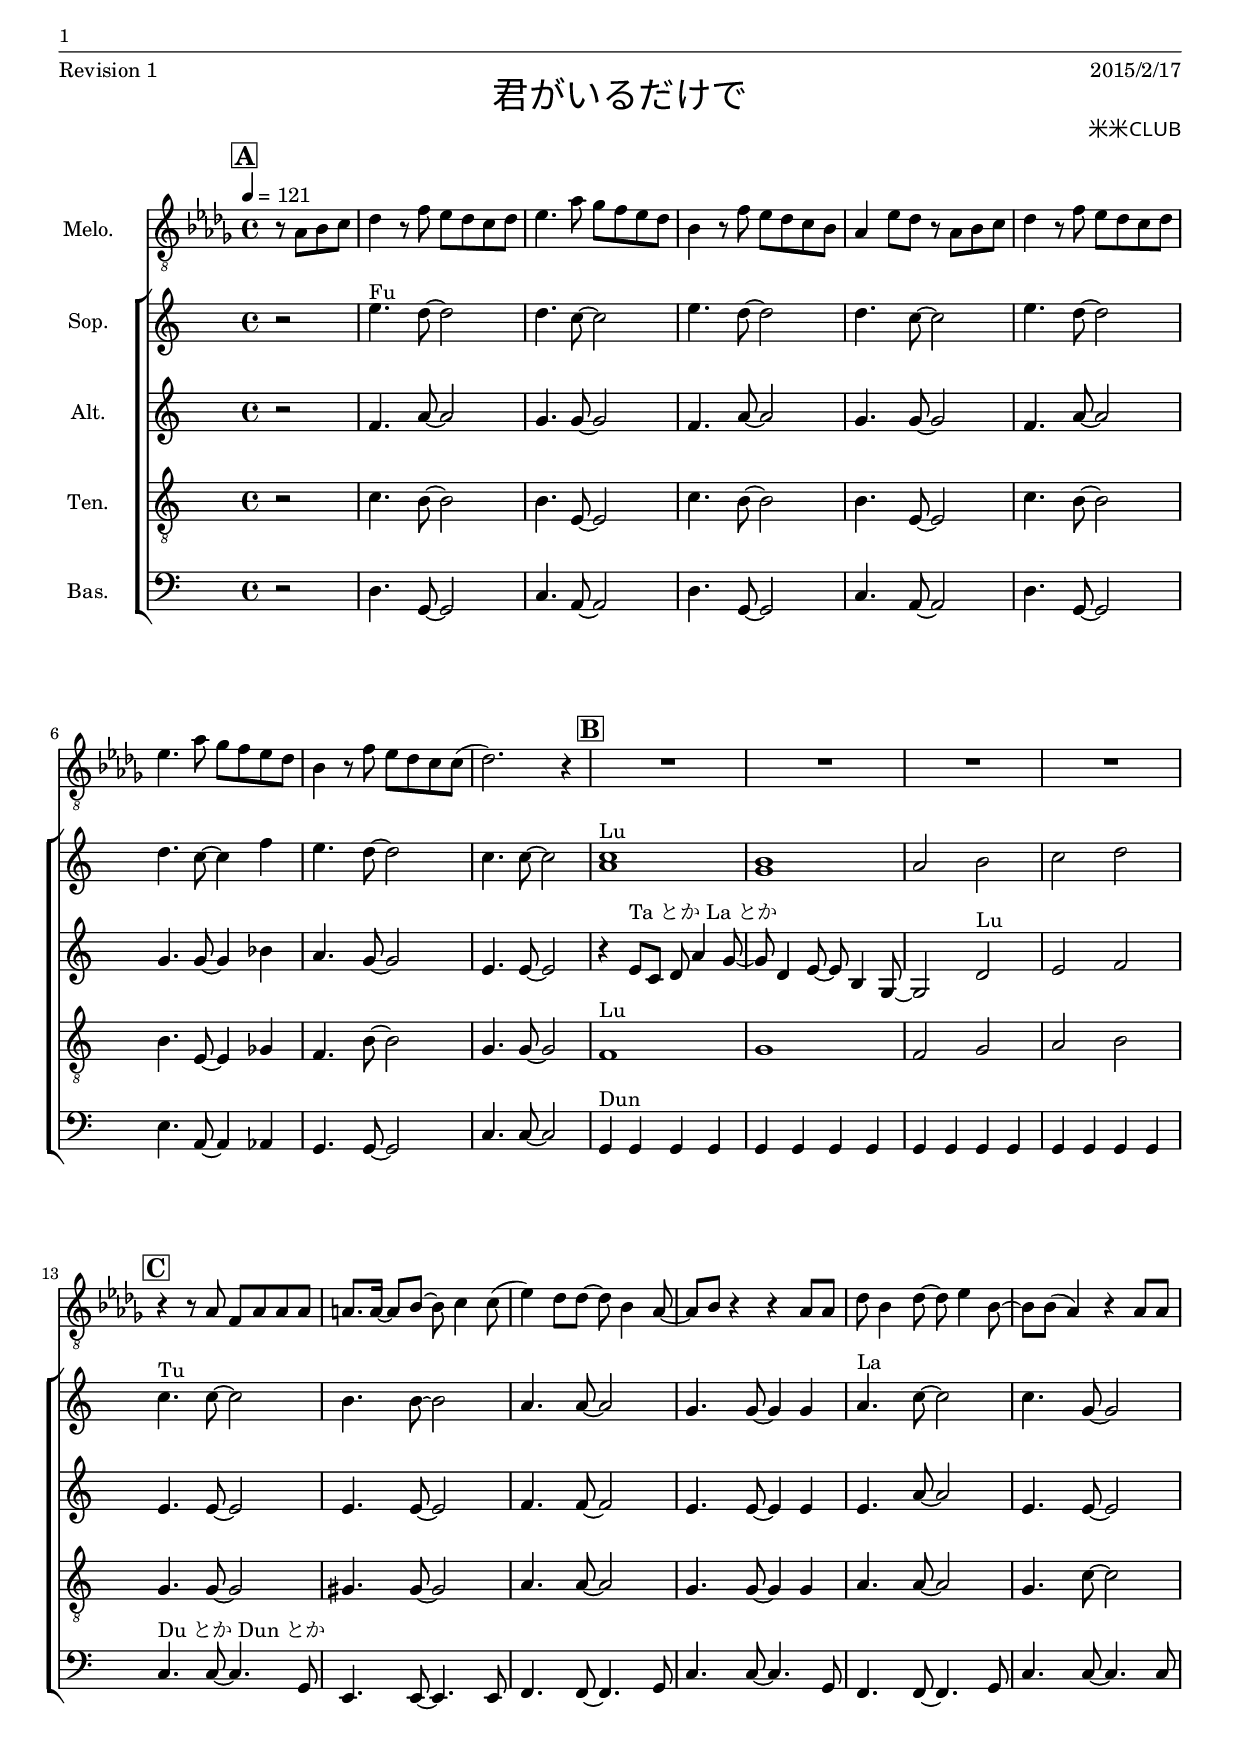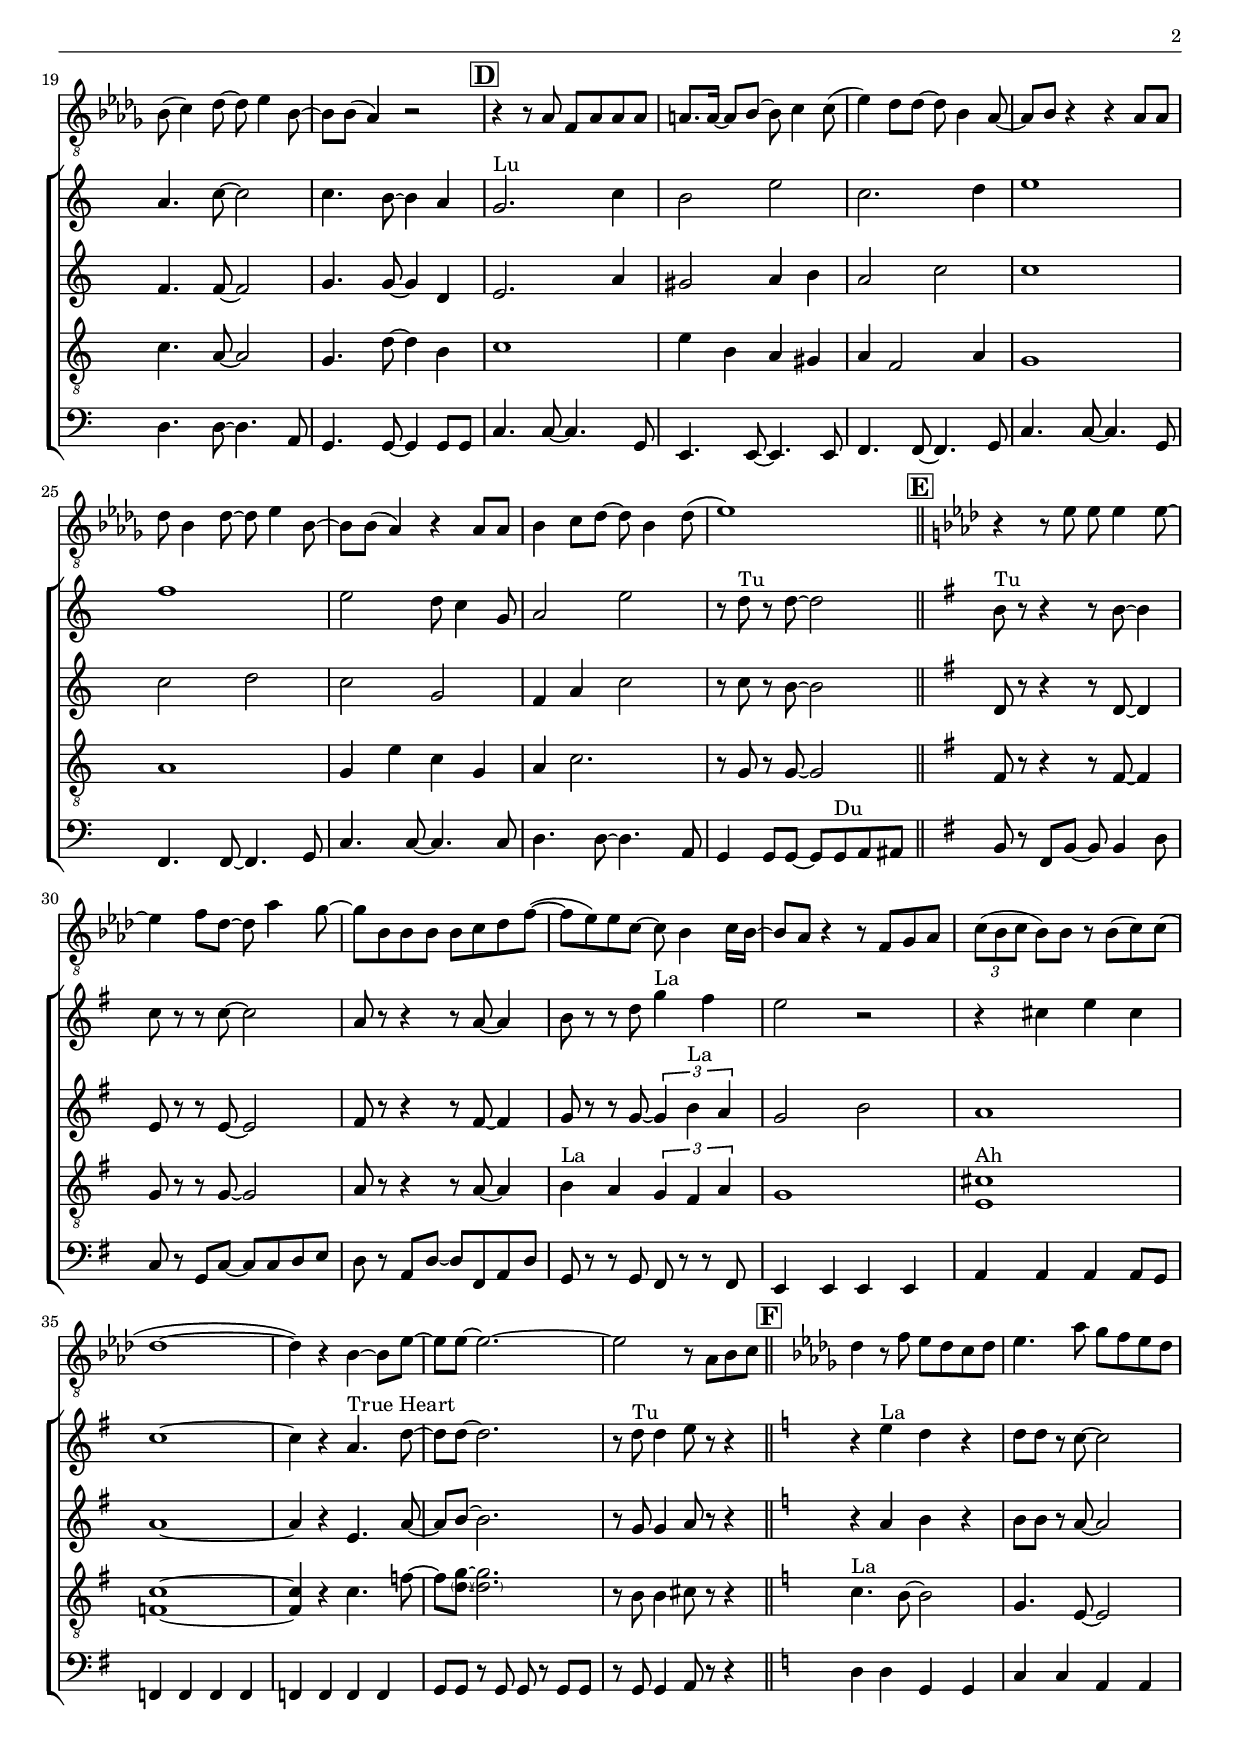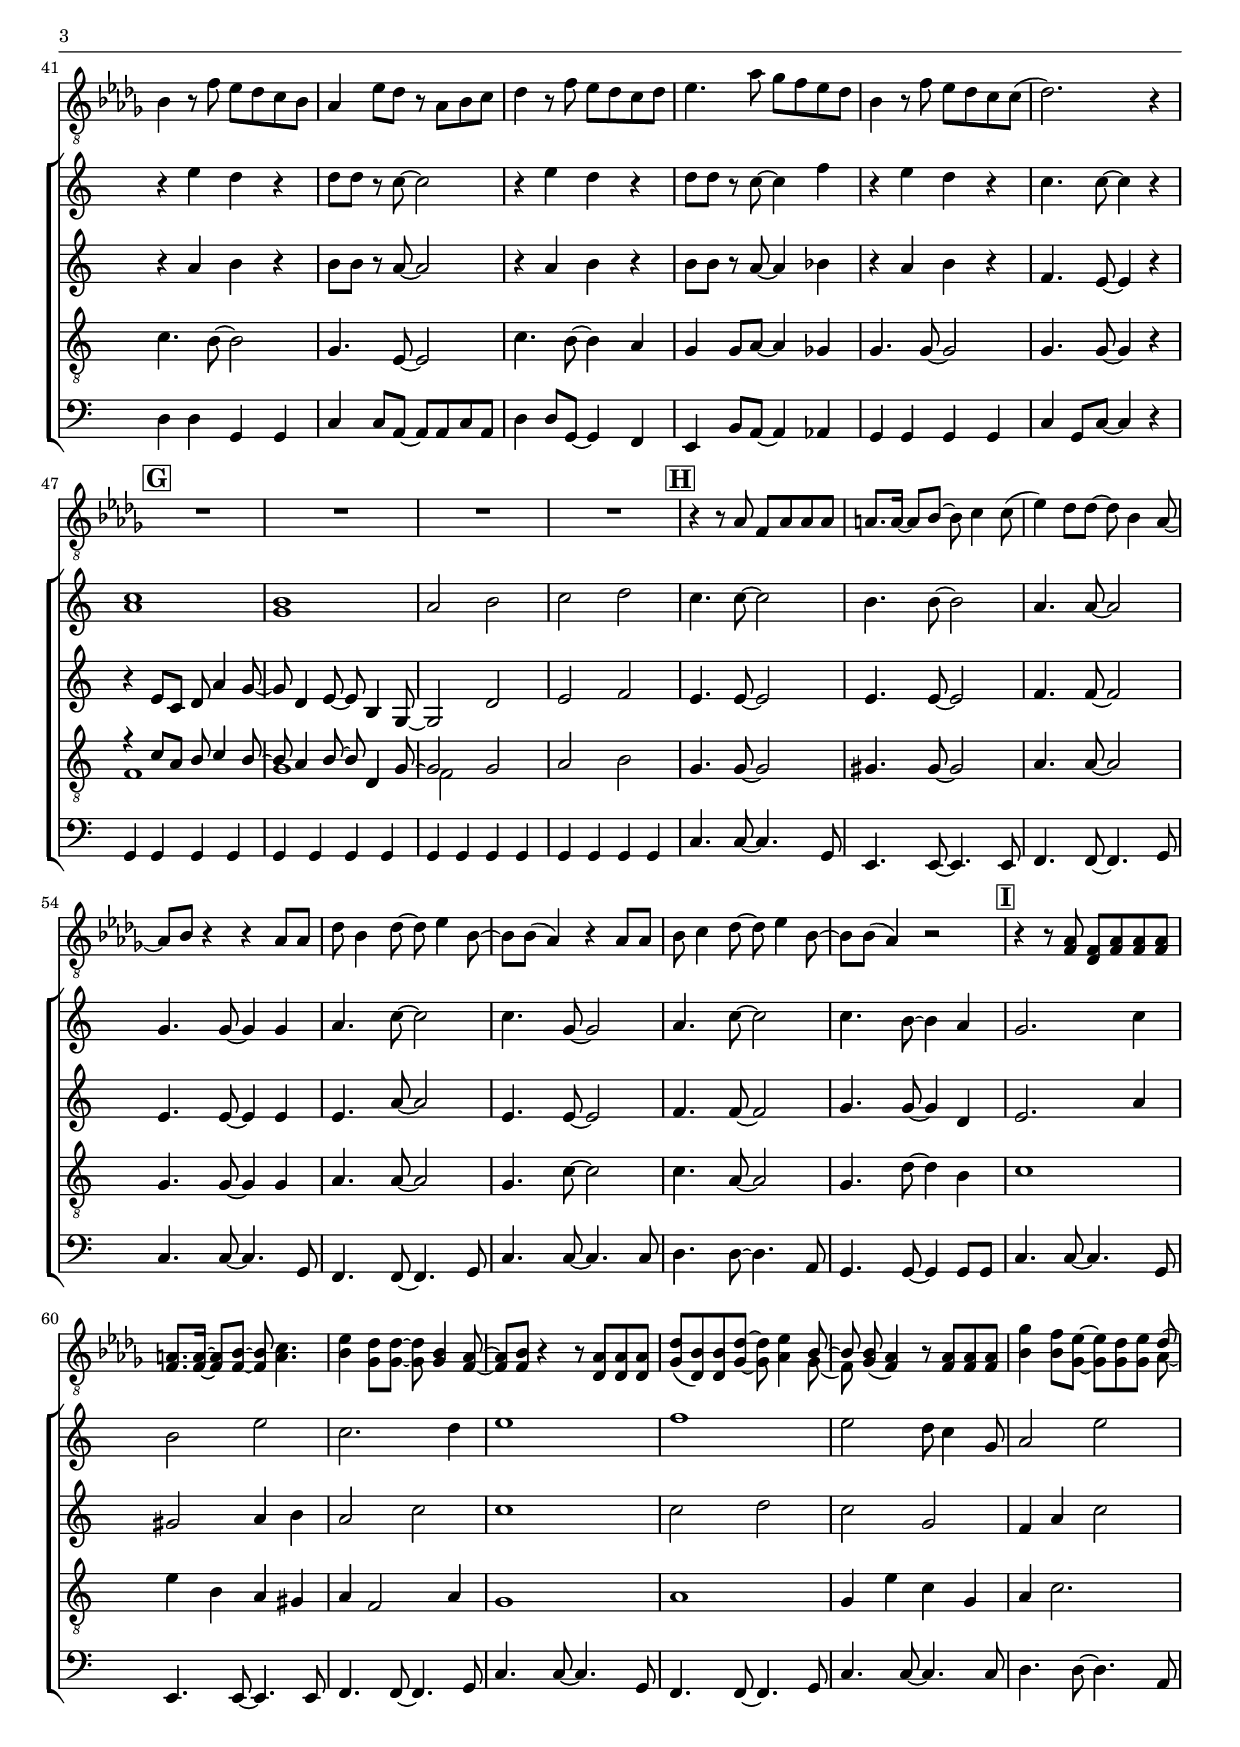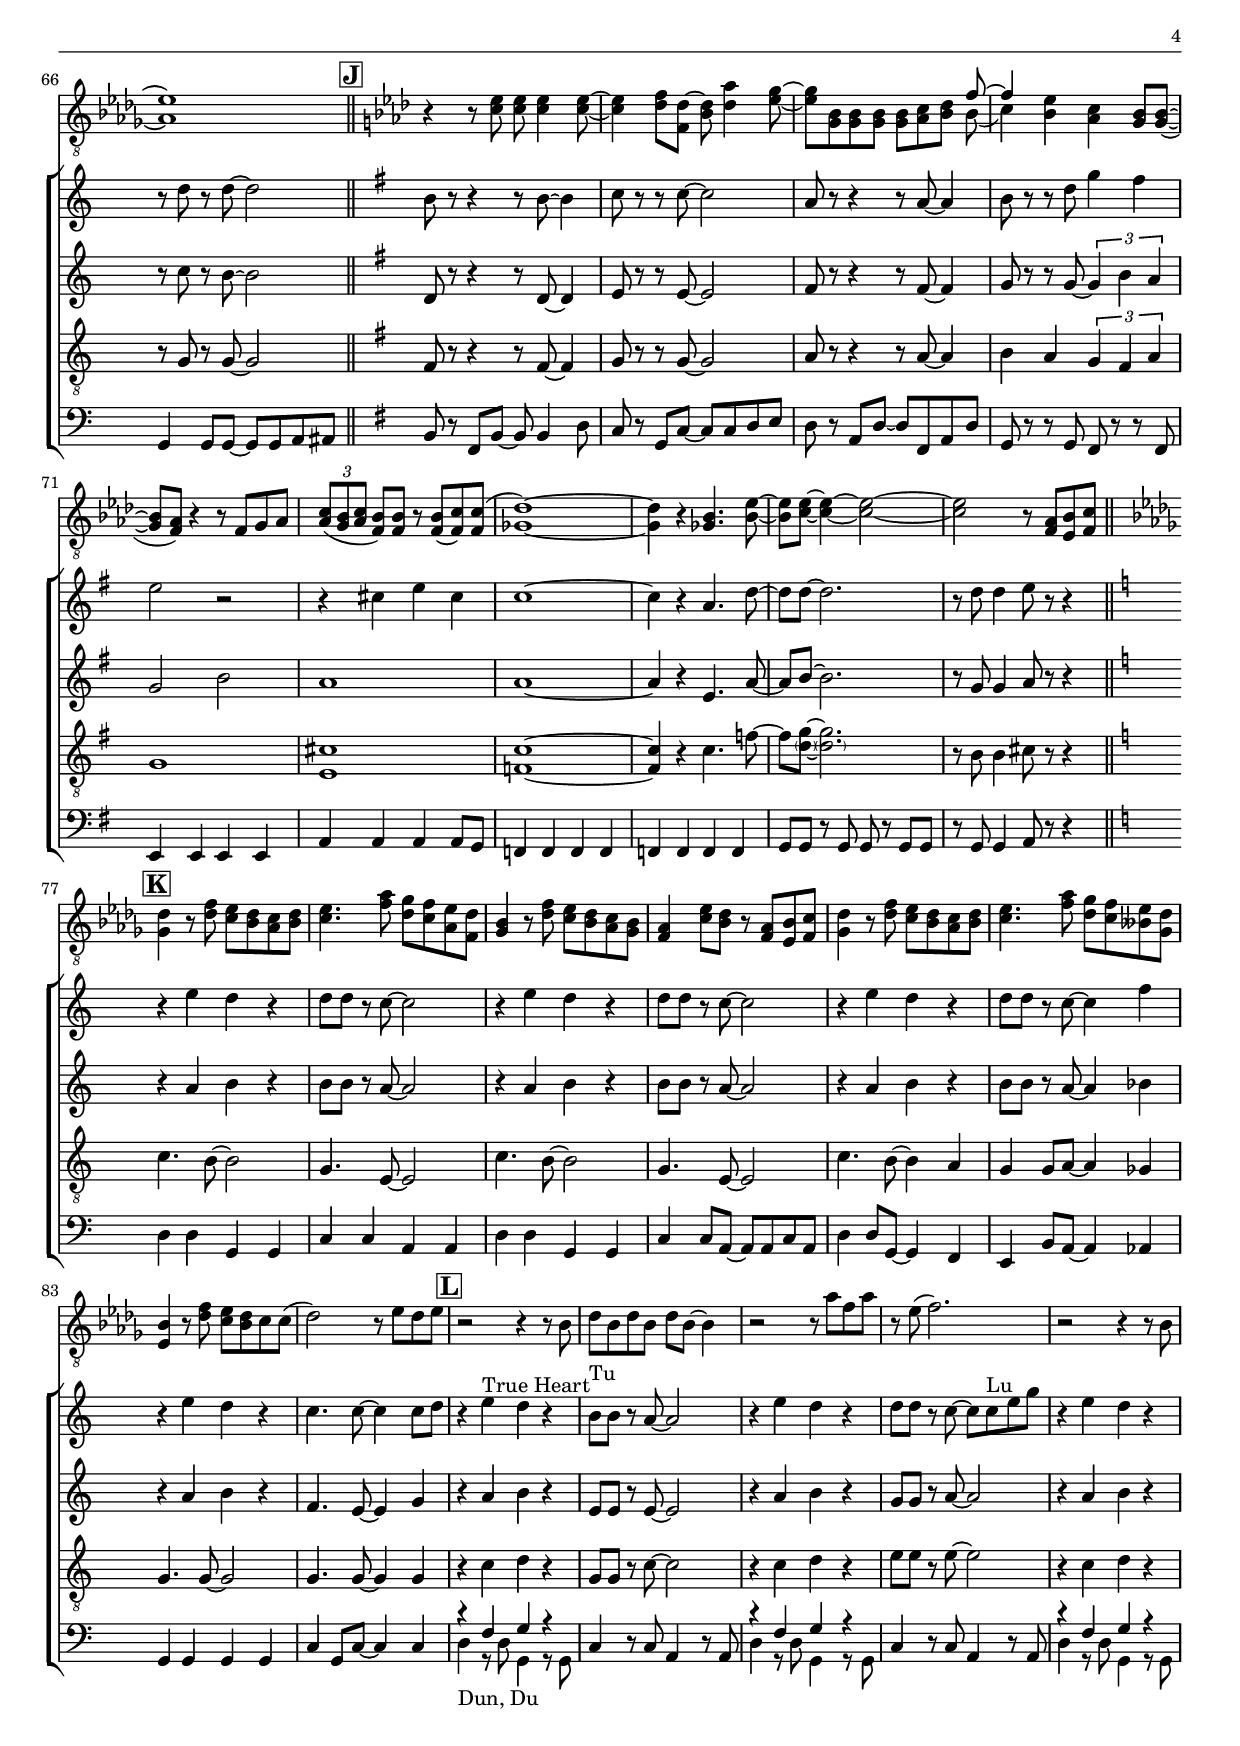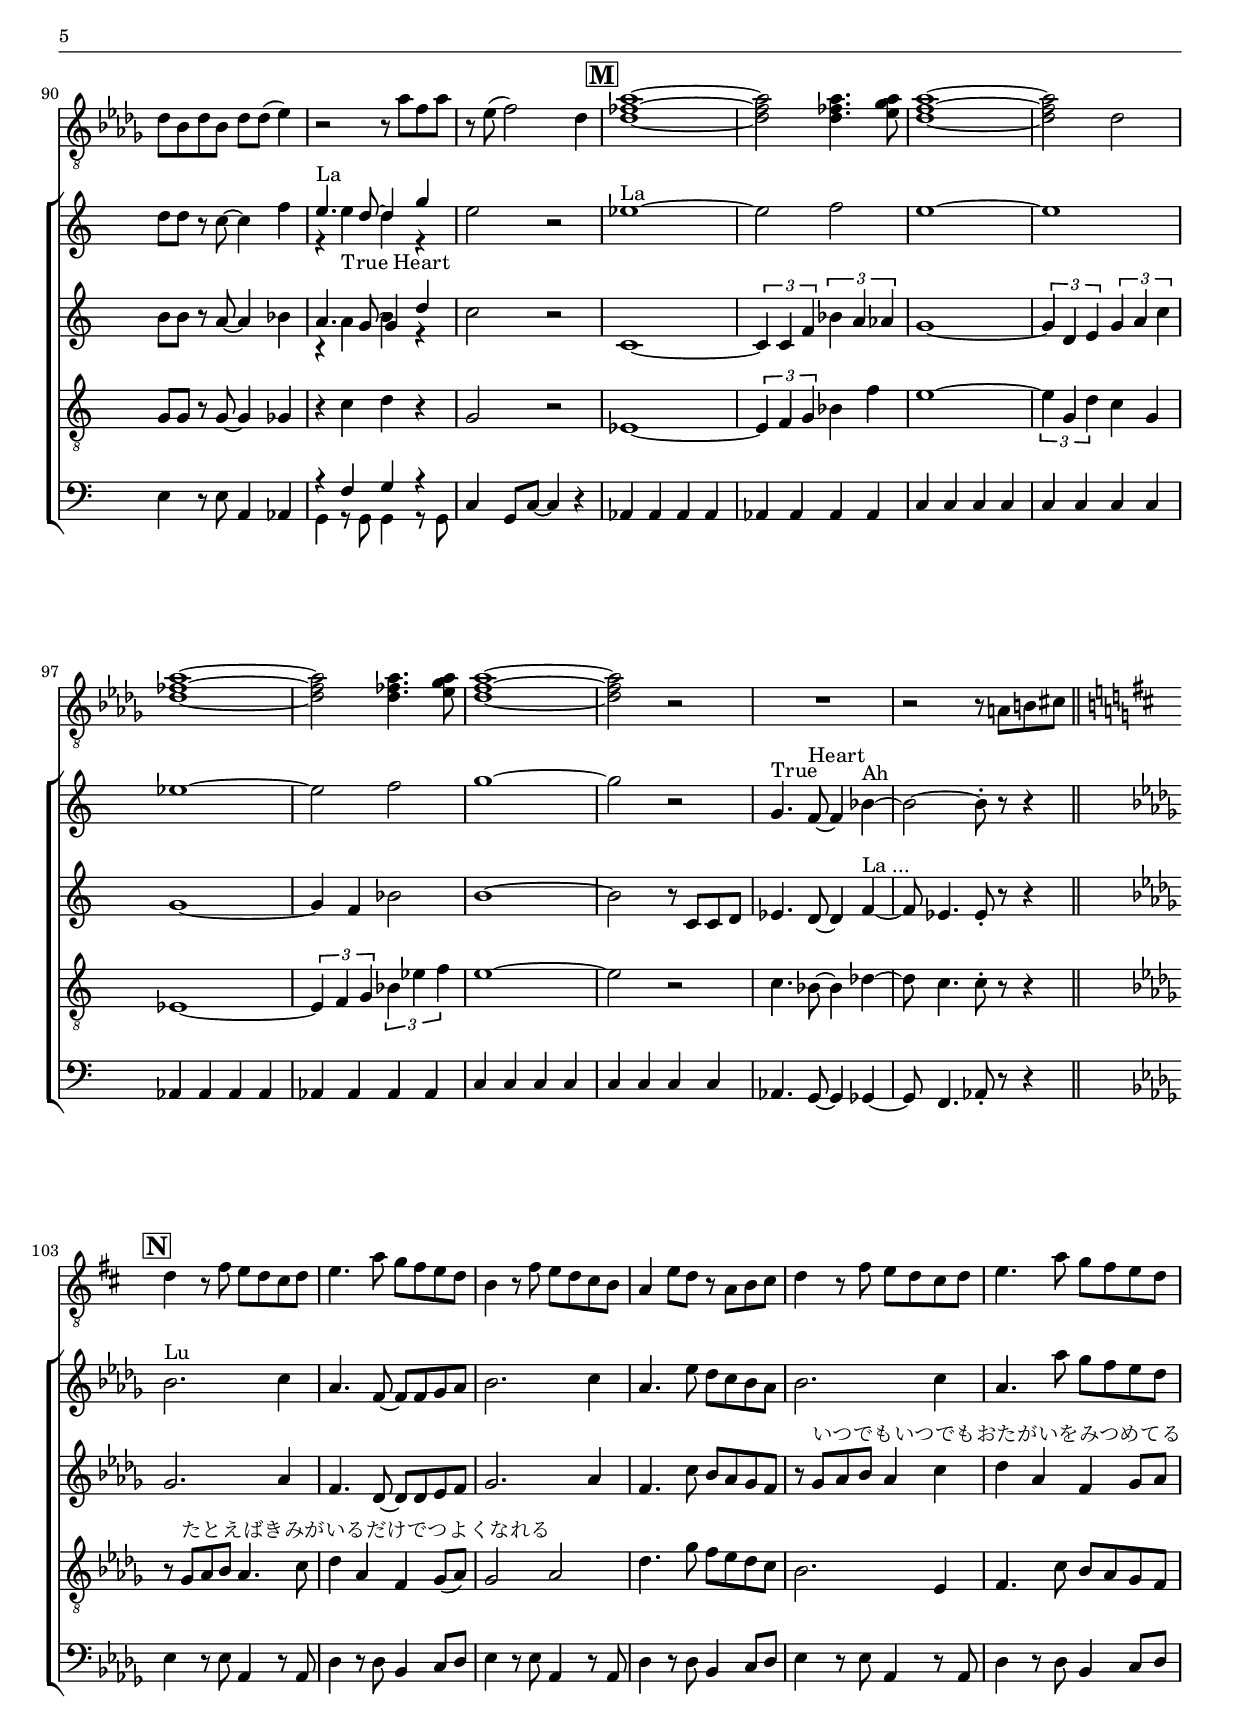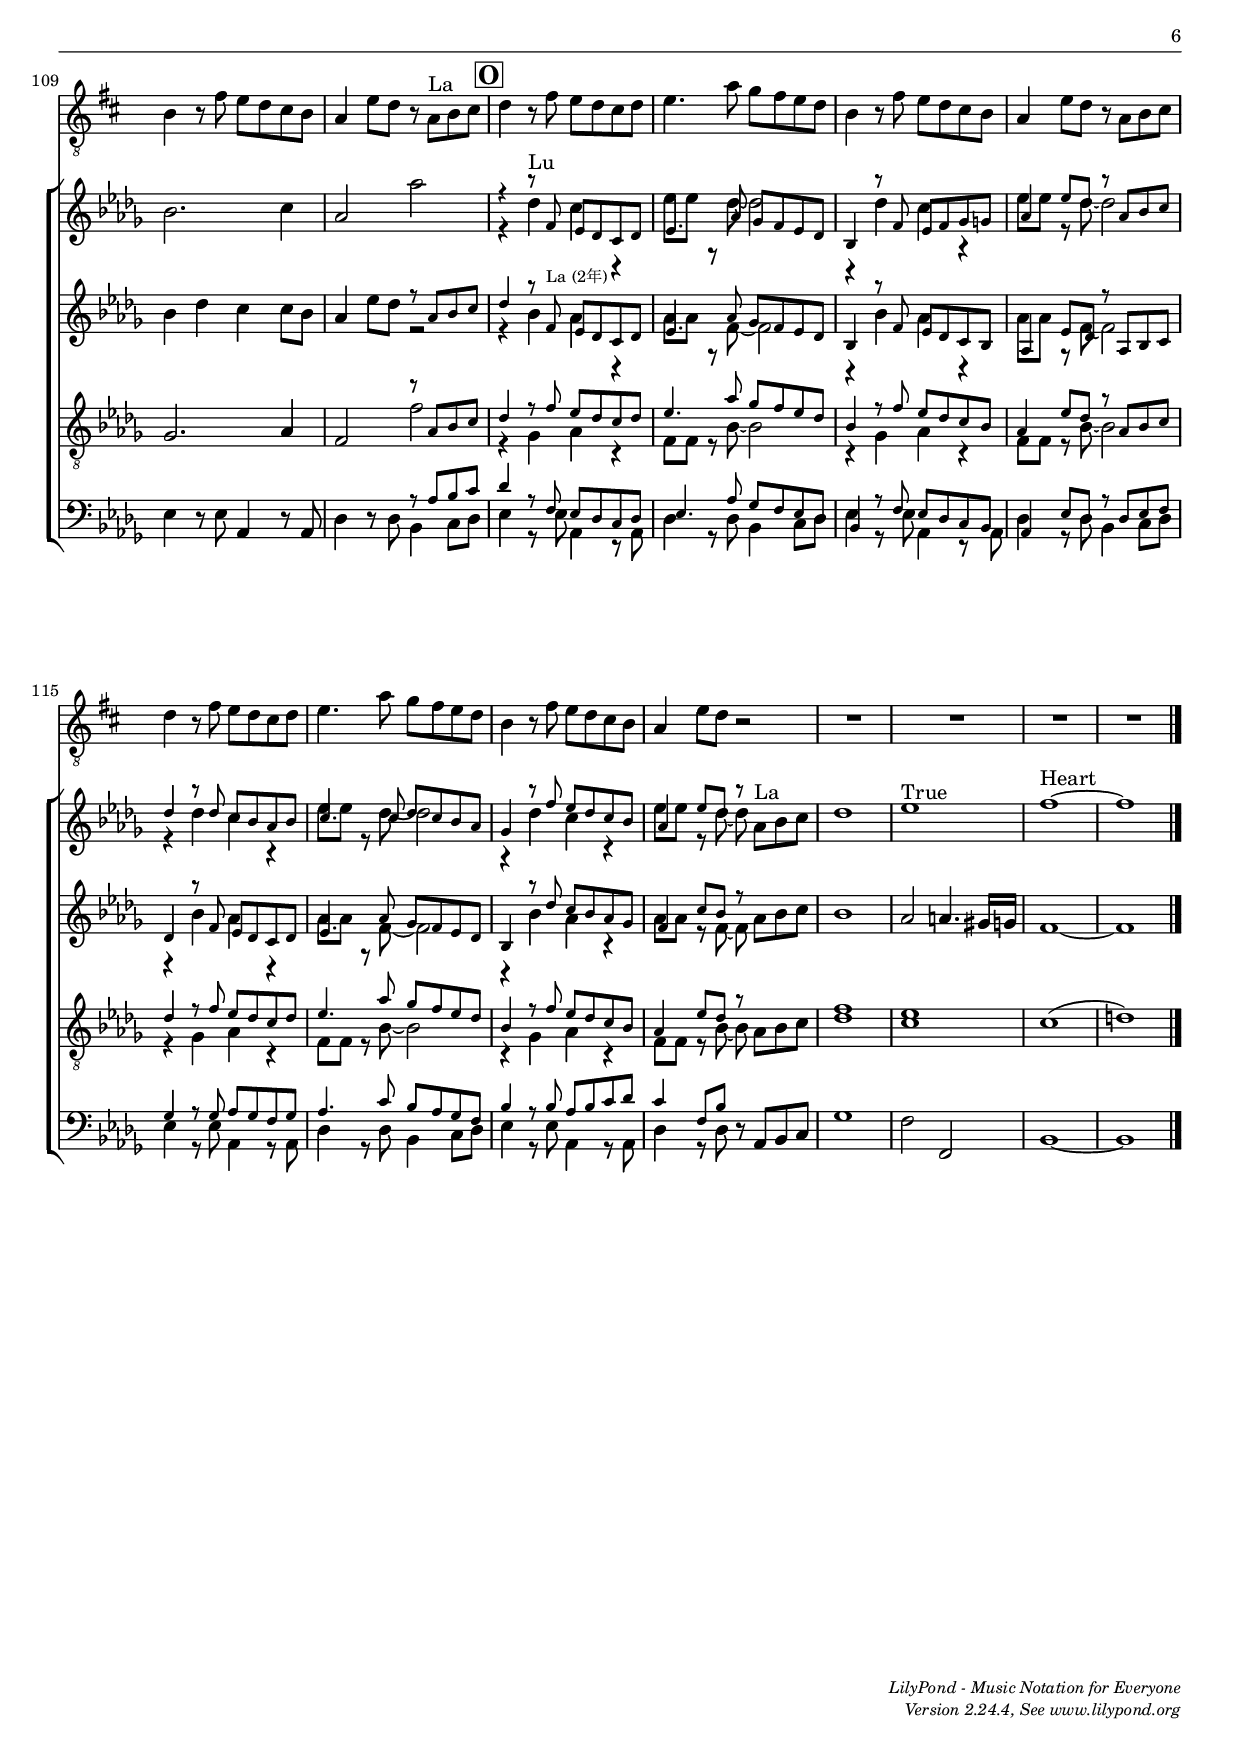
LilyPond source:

% Template revision 3
%
% For Flescobaldi :
% -*- indent-width: 2; tab-width: 2; indent-tabs: false;

\version "2.18.0"

#(set-global-staff-size 18)

\paper {
  system-count = #20
  page-count = #6
  bookTitleMarkup = \markup {
    \column {
      \fill-line {
        "Revision 1"
        "2015/2/17"
      }
      \fill-line {
        \override #'(font-name . "TakaoEx明朝")
        \fontsize #5 "君がいるだけで"
      }
      \fill-line {
        \null
        \override #'(font-name . "TakaoEx明朝") "米米CLUB"
      }
    }
  }
  oddHeaderMarkup = \markup {
    \override #'(baseline-skip . 1) \column {
      \fill-line {
        \fontsize #-1 \fromproperty #'page:page-number-string \null
      }

      \draw-hline
    }

  }
  evenHeaderMarkup = \markup {
    \override #'(baseline-skip . 1) \column {
      \fill-line {
        \null \fontsize #-1 \fromproperty #'page:page-number-string
      }
      \draw-hline
    }
  }

  oddFooterMarkup = \markup {
    \on-the-fly #last-page \column{
      \fontsize #-2 \italic \fill-line {
        \left-column {""}
        \right-column {"LilyPond - Music Notation for Everyone" #(string-append "Version " (lilypond-version) ", See www.lilypond.org")}
      }
    }
  }

  evenFooterMarkup = \oddFooterMarkup
}

melody = \relative c' {
  \key des \major
  \tempo 4=121
  \set Score.markFormatter = #format-mark-box-alphabet

  %\set Score.skipTypesetting = ##t
  \mark #1
  \partial 4*2 {r8 as bes c}
  des4 r8 f es des c des | es4. as8 ges f es des | bes4 r8 f' es des c bes | as4 es'8 des r as bes c |
  des4 r8 f es des c des | es4. as8 ges f es des | bes4 r8 f' es des c c( | des2.) r4 |

  \mark #2
  R1*4

  \mark #3
  r4 r8 as f as as as | a8. a16 ~ a8 bes ~ bes c4 c8( | es4) des8 des ~ des bes4 as8 ~ | as bes r4 r as8 as |
  des bes4 des8 ~ des es4 bes8 ~ | bes bes( as4) r as8 as | bes( c4) des8 ~ des es4 bes8 ~ | bes bes( as4) r2 |

  \mark #4
  r4 r8 as f as as as | a8. a16 ~ a8 bes ~ bes c4 c8( | es4) des8 des ~ des bes4 as8 ~ | as bes r4 r as8 as |
  des bes4 des8 ~ des es4 bes8 ~ | bes bes( as4) r as8 as | bes4 c8 des ~ des bes4 des8( | es1) \bar "||"

  \mark #5
  \key as \major
  r4 r8 es es es4 es8 ~ | es4 f8 des ~ des as'4 g8 ~ | g bes, bes bes bes c des f( ~ | f es) es c ~ c bes4 c16 bes ~ |
  bes8 as r4 r8 f g as | \tuplet 3/2 {c( bes c} bes) bes r bes( c) c( | des1 ~ | des4) r bes ~ bes8 es ~ | es es ~ es2. ~ | es2 r8 as, bes c \bar "||"

  \mark #6
  \key des \major
  des4 r8 f es des c des | es4. as8 ges f es des | bes4 r8 f' es des c bes | as4 es'8 des r as bes c |
  des4 r8 f es des c des | es4. as8 ges f es des | bes4 r8 f' es des c c( | des2.) r4 |

  \mark #7
  R1*4

  \mark #8
  r4 r8 as f as as as | a8. a16 ~ a8 bes ~ bes c4 c8( | es4) des8 des ~ des bes4 as8 ~ | as bes r4 r as8 as |
  des bes4 des8 ~ des es4 bes8 ~ | bes bes( as4) r as8 as | bes c4 des8 ~ des es4 bes8 ~ | bes bes( as4) r2 |

  \mark #9
  \partcombine \relative c' {
    r4 r8 as f as as as | a8. a16 ~ a8 bes ~ bes c4. | es4 des8 des ~ des bes4 as8 ~ | as bes r4 r8 as as as |
    des( bes) bes des8 ~ des es4 bes8 ~ | bes bes( as4) r8 as as as | ges'4 f8 es ~ es des es des( | es1) \bar "||"
  } \relative c {
    r4 r8 f des f f f | f8. f16 ~ f8 f ~ f a4. | bes4 ges8 ges ~ ges ges4 f8 ~ | f f r4 r8 des des des |
    ges( des) des ges ~ ges as4 ges8( | f) ges( f4) r8 f f f | bes4 bes8 ges ~ ges ges ges as ~ | as1 |
  }

  \mark #10
  \key as \major
  \partcombine \relative c' {
    r4 r8 es es es4 es8 ~ | es4 f8 des ~ des as'4 g8 ~ | g bes, bes bes bes c des f ~ | f4 es c bes8 bes( ~ |
    bes8 as) r4 r8 f g as | \tuplet 3/2 {c( bes c} bes) bes r bes( c) c( | des1) ~ | des4 r bes4. es8 ~ | es es ~ es4 ~ es2 ~ | es r8 as, bes c \bar "||"
  } \relative c' {
    r4 r8 c c c4 c8 ~ | c4 des8 f, ~ bes des4 es8 ~ | es g, g g g as bes bes( | c4) bes as g8 g( ~ |
    g8 f) r4 r8 f g as | \tuplet 3/2 {as( g as} f) f r f( f) f( | ges1) ~ | ges4 r ges4. bes8 ~ | bes c ~ c4 ~ c2 ~ | c2 r8 f, es f |
  }

  \mark #11
  \key des \major
  \partcombine \relative c' {
    des4 r8 f es des c des | es4. as8 ges f es des | bes4 r8 f' es des c bes | as4 es'8 des r as bes c |
    des4 r8 f es des c des | es4. as8 ges f es des | bes4 r8 f' es des c c( | des2) r8 es des es |
  } \relative c' {
    ges4 r8 des' c bes as bes | c4. f8 des c as f | ges4 r8 des' c bes as ges | f4 c'8 bes r f es f |
    ges4 r8 des' c bes as bes | c4. f8 des c beses ges | es4 r8 des' c bes c c( | des2) r8
  }

  \mark #12
  r2 r4 r8 bes | des bes des bes des bes ~ bes4 | r2 r8 as' f as | r es( f2.) |
  r2 r4 r8 bes, | des bes des bes des des( es4) | r2 r8 as f as | r es( f2) des4

  \mark #13
  <des fes as>1 ~ | q2 q4. <es ges as>8 | <des f as>1 ~ | q2 des2 |
  <des fes as>1 ~ | q2 q4. <es ges as>8 | <des f as>1 ~ | q2 r |

  R1 | r2 r8 a b cis \bar "||" \break

  \mark #14
  \key d \major
  d4 r8 fis e d cis d | e4. a8 g fis e d | b4 r8 fis' e d cis b | a4 e'8 d r a b cis |
  d4 r8 fis e d cis d | e4. a8 g fis e d | b4 r8 fis' e d cis b | a4 e'8 d r a^\markup {La} b cis |

%\set Score.skipTypesetting = ##f
  \mark #15
  d4 r8 fis e d cis d | e4. a8 g fis e d | b4 r8 fis' e d cis b | a4 e'8 d r a b cis |
  d4 r8 fis e d cis d | e4. a8 g fis e d | b4 r8 fis' e d cis b | a4 e'8 d r2

  R1*4 \bar "|."
}

melodylyric = \lyricmode {
}
melodylyricb = \lyricmode {
}

soprano = \relative c'' {
  \key c \major
  % A
  r2
  e4.^\markup {Fu} d8 ~ d2 | d4. c8 ~ c2 | e4. d8 ~ d2 | d4. c8 ~ c2 |
  e4. d8 ~ d2 | d4. c8 ~ c4 f | e4. d8 ~ d2 | c4. c8 ~ c2 |

  % B
  <a c>1^\markup {Lu} | <g b> | a2 b | c d |

  % C
  c4.^\markup {Tu} c8 ~ c2 | b4. b8 ~ b2 | a4. a8 ~ a2 | g4. g8 ~ g4 g |
  a4.^\markup {La} c8 ~ c2 | c4. g8 ~ g2 | a4. c8 ~ c2 | c4. b8 ~ b4 a |

  % D
  g2.^\markup {Lu} c4 | b2 e | c2. d4 | e1 |
  f1 | e2 d8 c4 g8 | a2 e' | r8 d^\markup {Tu} r d ~ d2 |

  % E
  \key g \major
  b8^\markup {Tu} r r4 r8 b ~ b4 | c8 r r c ~ c2 | a8 r r4 r8 a ~ a4 | b8 r r d g4^\markup {La} fis |
  e2 r | r4 cis e cis | c1 ~ | c4 r a4.^\markup {True Heart} d8 ~ | d d ~ d2. | r8 d^\markup {Tu} d4 e8 r r4 |

  % F
  \key c \major
  r4 e^\markup {La} d r | d8 d r c ~ c2 | r4 e d r | d8 d r c ~ c2 |
  r4 e d r | d8 d r c ~ c4 f | r4 e d r | c4. c8 ~ c4 r |

  % G
  <a c>1 | <g b> | a2 b | c d |

  % H
  c4. c8 ~ c2 | b4. b8 ~ b2 | a4. a8 ~ a2 | g4. g8 ~ g4 g |
  a4. c8 ~ c2 | c4. g8 ~ g2 | a4. c8 ~ c2 | c4. b8 ~ b4 a |

  % I
  g2. c4 | b2 e | c2. d4 | e1 |
  f1 | e2 d8 c4 g8 | a2 e' | r8 d r d ~ d2 |

  % J
  \key g \major
  b8 r r4 r8 b ~ b4 | c8 r r c ~ c2 | a8 r r4 r8 a ~ a4 | b8 r r d g4 fis |
  e2 r | r4 cis e cis | c1 ~ | c4 r a4. d8 ~ | d d ~ d2. | r8 d d4 e8 r r4 |

  % K
  \key c \major
  r4 e d r | d8 d r c ~ c2 | r4 e d r | d8 d r c ~ c2 |
  r4 e d r | d8 d r c ~ c4 f | r4 e d r | c4. c8 ~ c4 c8 d |

  % L
  r4 e^\markup {True Heart} d r | b8^\markup {Tu} b r a ~ a2 | r4 e' d r | d8 d r c ~ c c^\markup {Lu} e g |
  r4 e d r | d8 d r c ~ c4 f | <<{ e4.^\markup {La} d8 ~ d4 g }\\{ r4 e_\markup {True Heart} d r }>> | e2 r |

  % M
  ees1^\markup {La} ~ | ees2 f | e1 ~ | e |
  ees1 ~ | ees2 f | g1 ~ | g2 r |
  g,4.^\markup {True} f8^\markup {Heart} ~ f4 bes^\markup {Ah} ~ | bes2 ~ bes8-. r r4 |

  % N
  \key des \major
  bes2.^\markup {Lu} c4 | aes4. f8 ~ f f ges aes | bes2. c4 | aes4. ees'8 des c bes aes |
  bes2. c4 | aes4. aes'8 ges f ees des | bes2. c4 | aes2 aes' |

  % O
  <<{
    \tiny r4 r8 f,_\markup {La (2年)} es des c des | es4. as8 ges f es des | bes4 r8 f' ees f ges g | as4 es'8 des r aes bes c |
    des4 r8 des c bes aes bes | c4. c8 des c bes aes | ges4 r8 f' ees des c bes | aes4 ees'8 des r
  }\\{
    r4 des^\markup {Lu} c r | ees8 ees r des ~ des2 | r4 des c r | ees8 ees r des ~ des2 |
    r4 des c r | ees8 ees r des ~ des2 | r4 des c r | ees8 ees r des ~ des8
  }>>
  aes^\markup {La} bes c | des1 | ees^\markup {True} | f^\markup {Heart} ~ | f |
}

sopranolyric = \lyricmode {

}

alto = \relative c'{
  \key c \major
  % A
  r2
  f4. a8 ~ a2 | g4. g8 ~ g2 | f4. a8 ~ a2 | g4. g8 ~ g2 |
  f4. a8 ~ a2 | g4. g8 ~ g4 bes | a4. g8 ~ g2 | e4. e8 ~ e2 |

  % B
  r4 e8^\markup {Ta とか La とか} c d a'4 g8 ~ | g d4 e8 ~ e b4 g8 ~ | g2 d'^\markup {Lu} | e f |

  % C
  e4. e8 ~ e2 | e4. e8 ~ e2 | f4. f8 ~ f2 | e4. e8 ~ e4 e |
  e4. a8 ~ a2 | e4. e8 ~ e2 | f4. f8 ~ f2 | g4. g8 ~ g4 d |

  % D
  e2. a4 | gis2 a4 b | a2 c | c1 |
  c2 d | c g | f4 a c2 | r8 c r b ~ b2 |

  % E
  \key g \major
  d,8 r r4 r8 d ~ d4 | e8 r r e ~ e2 | fis8 r r4 r8 fis ~ fis4 | g8 r r g ~ \tuplet 3/2 { g4 b^\markup {La} a } |
  g2 b | a1 | a ~ | a4 r e4. a8 ~ | a b ~ b2. | r8 g g4 a8 r r4 |

  % F
  \key c \major
  r4 a b r | b8 b r a ~ a2 | r4 a b r | b8 b r a ~ a2 |
  r4 a b r | b8 b r a ~ a4 bes | r4 a b r | f4. e8 ~ e4 r |

  % G
  r4 e8 c d a'4 g8 ~ | g d4 e8 ~ e b4 g8 ~ | g2 d' | e f |

  % H
  e4. e8 ~ e2 | e4. e8 ~ e2 | f4. f8 ~ f2 | e4. e8 ~ e4 e |
  e4. a8 ~ a2 | e4. e8 ~ e2 | f4. f8 ~ f2 | g4. g8 ~ g4 d |

  % I
  e2. a4 | gis2 a4 b | a2 c | c1 |
  c2 d | c g | f4 a c2 | r8 c r b ~ b2 |

  % J
  \key g \major
  d,8 r r4 r8 d ~ d4 | e8 r r e ~ e2 | fis8 r r4 r8 fis ~ fis4 | g8 r r g ~ \tuplet 3/2 { g4 b a } |
  g2 b | a1 | a ~ | a4 r e4. a8 ~ | a b ~ b2. | r8 g g4 a8 r r4 |

  % K
  \key c \major
  r4 a b r | b8 b r a ~ a2 | r4 a b r | b8 b r a ~ a2 |
  r4 a b r | b8 b r a ~ a4 bes | r4 a b r | f4. e8 ~ e4 g |

  % L
  r4 a b r | e,8 e r e ~ e2 | r4 a b r | g8 g r a ~ a2 |
  r4 a b r | b8 b r a ~ a4 bes | <<{ a4. g8 ~ g4 d' }\\{ r4 a b r }>> | c2 r |

  % M
  c,1 ~ | \tuplet 3/2 { c4 c f } \tuplet 3/2 { bes a aes } | g1 ~ | \tuplet 3/2 { g4 d e } \tuplet 3/2 { g a c }
  g1 ~ | g4 f bes2 | b1 ~ | b2 r8 c, c d |
  ees4. d8 ~ d4 f^\markup {La ...} ~ | f8 ees4. ees8-. r r4 |

  % N
  \key des \major
  ges2. aes4 | f4. des8 ~ des des ees f | ges2. aes4 | f4. c'8 bes aes ges f |
  r8 ges^\markup { いつでもいつでもおたがいをみつめてる } aes bes aes4 c | des aes f ges8 aes | bes4 des c c8 bes | aes4 ees'8 des <<{\tiny r8 aes bes c}\\{r2}>> |

  % O
  <<{
    des4 r8 f, es des c des | es4. as8 ges f es des | bes4 r8 f' es des c bes | as4 es'8 des r as bes c |
    des4 r8 f es des c des | es4. as8 ges f es des | bes4 r8 des' c bes aes ges | f4 c'8 bes r
  }\\{
    r4 bes aes r | aes8 aes r f ~  f2 | r4 bes aes r | aes8 aes r f ~ f2
    r4 bes aes r | aes8 aes r f ~  f2 | r4 bes aes r | aes8 aes r f ~ f8
  }>>
  aes8 bes c | bes1 | aes2 a4. gis16 g | f1 ~ | f |
}
altolyric = \lyricmode {

}

tenor = \relative c' {
  \key c \major
  % A
  r2
  c4. b8 ~ b2 | b4. e,8 ~ e2 | c'4. b8 ~ b2 | b4. e,8 ~ e2 |
  c'4. b8 ~ b2 | b4. e,8 ~ e4 ges | f4. b8 ~ b2 | g4. g8 ~ g2 |

  % B
  f1^\markup {Lu} | g | f2 g | a b |

  % C
  g4. g8 ~ g2 | gis4. gis8 ~ gis2 | a4. a8 ~ a2 | g4. g8 ~ g4 g |
  a4. a8 ~ a2 | g4. c8 ~ c2 | c4. a8 ~ a2 | g4. d'8 ~ d4 b |

  % D
  c1 | e4 b a gis | a4 f2 a4 | g1 |
  a1 | g4 e' c g | a4 c2. | r8 g r g ~ g2 |

  % E
  \key g \major
  fis8 r r4 r8 fis ~ fis4 | g8 r r g ~ g2 | a8 r r4 r8 a ~ a4 | b4^\markup {La} a \tuplet 3/2 { g fis a } |
  g1 | <e cis'>^\markup {Ah} | <f c'> ~ | q4 r c'4. f8 ~ | f <\parenthesize d g> ~ q2. | r8 b b4 cis8 r r4 |

  % F
  \key c \major
  c4.^\markup {La} b8 ~ b2 | g4. e8 ~ e2 | c'4. b8 ~ b2 | g4. e8 ~ e2 |
  c'4. b8 ~ b4 a | g4 g8 a ~ a4 ges | g4. g8 ~ g2 | g4. g8 ~ g4 r |

  % G
  <<{
    r4 c8 a b c4 b8 ~ | b a4 b8 ~ b d,4 g8 ~ | g2
  }\\{
    f1 | g | f2
  }>>
  g | a b

  % H
  g4. g8 ~ g2 | gis4. gis8 ~ gis2 | a4. a8 ~ a2 | g4. g8 ~ g4 g |
  a4. a8 ~ a2 | g4. c8 ~ c2 | c4. a8 ~ a2 | g4. d'8 ~ d4 b |

  % I
  c1 | e4 b a gis | a4 f2 a4 | g1 |
  a1 | g4 e' c g | a4 c2. | r8 g r g ~ g2 |

  % J
  \key g \major
  fis8 r r4 r8 fis ~ fis4 | g8 r r g ~ g2 | a8 r r4 r8 a ~ a4 | b4 a \tuplet 3/2 { g fis a } |
  g1 | <e cis'> | <f c'> ~ | q4 r c'4. f8 ~ | f <\parenthesize d g> ~ q2. | r8 b b4 cis8 r r4 |

  % K
  \key c \major
  c4. b8 ~ b2 | g4. e8 ~ e2 | c'4. b8 ~ b2 | g4. e8 ~ e2 |
  c'4. b8 ~ b4 a | g4 g8 a ~ a4 ges | g4. g8 ~ g2 | g4. g8 ~ g4 g |

  % L
  r4 c d r | g,8 g r c ~ c2 | r4 c d r | e8 e r e ~ e2 |
  r4 c d r | g,8 g r g ~ g4 ges | r4 c d r | g,2 r |

  % M
  ees1 ~ | \tuplet 3/2 { ees4 f g } bes f' | e1 ~ | \tuplet 3/2 { e4 g, d' } c g |
  ees1 ~ | \tuplet 3/2 { ees4 f g } \tuplet 3/2 { bes ees f } | e1 ~ | e2 r |
  c4. bes8 ~ bes4 des ~ | des8 c4. c8-. r r4 |

  % N
  \key des \major
  r8 ges^\markup{ たとえばきみがいるだけでつよくなれる } aes bes aes4. c8 | des4 aes f ges8( aes) | ges2 aes | des4. ges8 f ees des c |
  bes2. ees,4 | f4. c'8 bes aes ges f | ges2. aes4 | f2 <<{\tiny r8 aes bes c}\\{f2}>> |

  % O
  <<{
    des4 r8 f es des c des | es4. as8 ges f es des | bes4 r8 f' es des c bes | as4 es'8 des r as bes c |
    des4 r8 f es des c des | es4. as8 ges f es des | bes4 r8 f' es des c bes | as4 es'8 des r
  }\\{
    r4 ges, aes r | f8 f r bes ~ bes2 | r4 ges aes r | f8 f r bes ~ bes2
    r4 ges aes r | f8 f r bes ~ bes2 | r4 ges aes r | f8 f r bes ~ bes8
  }>>
  aes8 bes c | <des f>1 | <c ees> | c( | d) |
}
tenorlyric = \lyricmode {

}

bass = \relative c {
  \key c \major
  % A
  r2
  d4. g,8 ~ g2 | c4. a8 ~ a2 | d4. g,8 ~ g2 | c4. a8 ~ a2
  d4. g,8 ~ g2 | e'4. a,8 ~ a4 aes | g4. g8 ~ g2 | c4. c8 ~ c2 |

  % B
  g4^\markup {Dun} g g g | g g g g | g g g g | g g g g |

  % C
  c4.^\markup {Du とか Dun とか} c8 ~ c4. g8 | e4. e8 ~ e4. e8 | f4. f8 ~ f4. g8 | c4. c8 ~ c4. g8 |
  f4. f8 ~ f4. g8 | c4. c8 ~ c4. c8 | d4. d8 ~ d4. a8 | g4. g8 ~ g4 g8 g |

  % D
  c4. c8 ~ c4. g8 | e4. e8 ~ e4. e8 | f4. f8 ~ f4. g8 | c4. c8 ~ c4. g8 |
  f4. f8 ~ f4. g8 | c4. c8 ~ c4. c8 | d4. d8 ~ d4. a8 | g4 g8 g ~ g g^\markup {Du} a ais |

  % E
  \key g \major
  b8 r fis b ~ b b4 d8 | c8 r g c ~ c c d e | d8 r a d ~ d fis, a d | g, r r g fis r r fis |
  e4 e e e | a a a a8 g | f4 f f f | f f f f |
  g8 g r g g r g g | r g g4 a8 r r4 |

  % F
  \key c \major
  d4 d g, g | c c a a | d d g, g | c c8 a ~ a a c a |
  d4 d8 g, ~ g4 f | e4 b'8 a ~ a4 aes | g4 g g g | c4 g8 c ~ c4 r |

  % G
  g4 g g g | g g g g | g g g g | g g g g |

  % H
  c4. c8 ~ c4. g8 | e4. e8 ~ e4. e8 | f4. f8 ~ f4. g8 | c4. c8 ~ c4. g8 |
  f4. f8 ~ f4. g8 | c4. c8 ~ c4. c8 | d4. d8 ~ d4. a8 | g4. g8 ~ g4 g8 g |

  % I
  c4. c8 ~ c4. g8 | e4. e8 ~ e4. e8 | f4. f8 ~ f4. g8 | c4. c8 ~ c4. g8 |
  f4. f8 ~ f4. g8 | c4. c8 ~ c4. c8 | d4. d8 ~ d4. a8 | g4 g8 g ~ g g a ais |

  % J
  \key g \major
  b8 r fis b ~ b b4 d8 | c8 r g c ~ c c d e | d8 r a d ~ d fis, a d | g, r r g fis r r fis |
  e4 e e e | a a a a8 g | f4 f f f | f f f f |
  g8 g r g g r g g | r g g4 a8 r r4 |

  % K
  \key c \major
  d4 d g, g | c c a a | d d g, g | c c8 a ~ a a c a |
  d4 d8 g, ~ g4 f | e4 b'8 a ~ a4 aes | g4 g g g | c4 g8 c ~ c4 c |

  % L
  <<{ r4 f g r }\\{ d4_\markup {Dun, Du} r8 d g,4 r8 g }>> | c4 r8 c a4 r8 a | <<{ r4 f' g r }\\{ d4 r8 d g,4 r8 g }>> | c4 r8 c a4 r8 a |
  <<{ r4 f' g r }\\{ d4 r8 d g,4 r8 g }>> | e'4 r8 e a,4 aes | <<{ r4 f' g r }\\{ g,4 r8 g g4 r8 g }>> | c4 g8 c ~ c4 r |

  % M
  aes4 aes aes aes | aes aes aes aes | c c c c | c c c c |
  aes4 aes aes aes | aes aes aes aes | c c c c | c c c c |
  aes4. g8 ~ g4 ges ~ | ges8 f4. aes8-. r r4 |

  % N
  \key des \major
  ees'4 r8 ees aes,4 r8 aes | des4 r8 des bes4 c8 des | ees4 r8 ees aes,4 r8 aes | des4 r8 des bes4 c8 des |
  ees4 r8 ees aes,4 r8 aes | des4 r8 des bes4 c8 des | ees4 r8 ees aes,4 r8 aes | des4 r8 des <<{\tiny r8 aes' bes c}\\{bes,4 c8 des}>> |

  % O
  <<{
    des'4 r8 f, es des c des | es4. as8 ges f es des | bes4 r8 f' es des c bes | as4 es'8 des r des ees f |
    ges4 r8 ges aes ges f ges | aes4. c8 bes8 aes ges f | bes4 r8 bes aes bes c des | c4 f,8 bes

  }\\{
    ees,4 r8 ees aes,4 r8 aes | des4 r8 des bes4 c8 des | ees4 r8 ees aes,4 r8 aes | des4 r8 des bes4 c8 des |
    ees4 r8 ees aes,4 r8 aes | des4 r8 des bes4 c8 des | ees4 r8 ees aes,4 r8 aes | des4 r8 des
  }>>
  r8 aes bes c | ges'1 | f2 f, | bes1 ~ | bes |
}
basslyric = \lyricmode {

}

\book{
  \score{
    <<
      \new Staff = "Melody" \with {
        %\remove Part_combine_engraver
        printPartCombineTexts = ##f
      }<<
          \set Staff.instrumentName = "Melo."
          \set Staff.midiInstrument = "flute"
          \clef "treble_8"
          \new Voice = "VoiceMelody" \melody
      >>
      %\new Lyrics = "LyricsMelody" \lyricsto "VoiceMelody" \melodylyric
      %\new Lyrics = "LyricsMelody2" \lyricsto "VoiceMelody" \melodylyricb

      \new ChoirStaff <<
        \new Staff = "Soprano" <<
          \set Staff.instrumentName = "Sop."
          \set Staff.midiInstrument = "flute"
          \clef treble
          \new Voice = "VoiceSoprano" \soprano
        >>
        %\new Lyrics = "LyricsSoprano"

        \new Staff = "Alto" <<
          \set Staff.instrumentName = "Alt."
          \set Staff.midiInstrument = "flute"
          \clef treble
          \new Voice = "VoiceAlto" \alto
        >>
        %\new Lyrics = "LyricsAlto"

        \new Staff = "Tenor" <<
          \set Staff.instrumentName = "Ten."
          \set Staff.midiInstrument = "oboe"
          \clef "treble_8"
          \new Voice = "VoiceTenor" \tenor
        >>
        %\new Lyrics = "LyricsTenor"

        \new Staff = "Bass" <<
          \set Staff.instrumentName = "Bas."
          \set Staff.midiInstrument = "oboe"
          \clef bass
          \new Voice = "VoiceBass" \bass
        >>
        %\new Lyrics = "LyricsBass"
        %{
        \context Lyrics = "LyricsSoprano" {
          \lyricsto "VoiceSoprano" {
            \sopranolyric
          }
        }
        \context Lyrics = "LyricsAlto" {
          \lyricsto "VoiceAlto" {
            \altolyric
          }
        }
        \context Lyrics = "LyricsTenor" {
          \lyricsto "VoiceTenor" {
            \tenorlyric
          }
        }
        \context Lyrics = "LyricsBass" {
          \lyricsto "VoiceBass" {
            \basslyric
          }
        }
        %}
      >>
    >>
    \layout {
      \context{
        \Lyrics
        \override LyricText #'font-name = "TakaoEx明朝"
        \override LyricText #'font-size = #-1
      }
    }
    \midi {}
  }
}